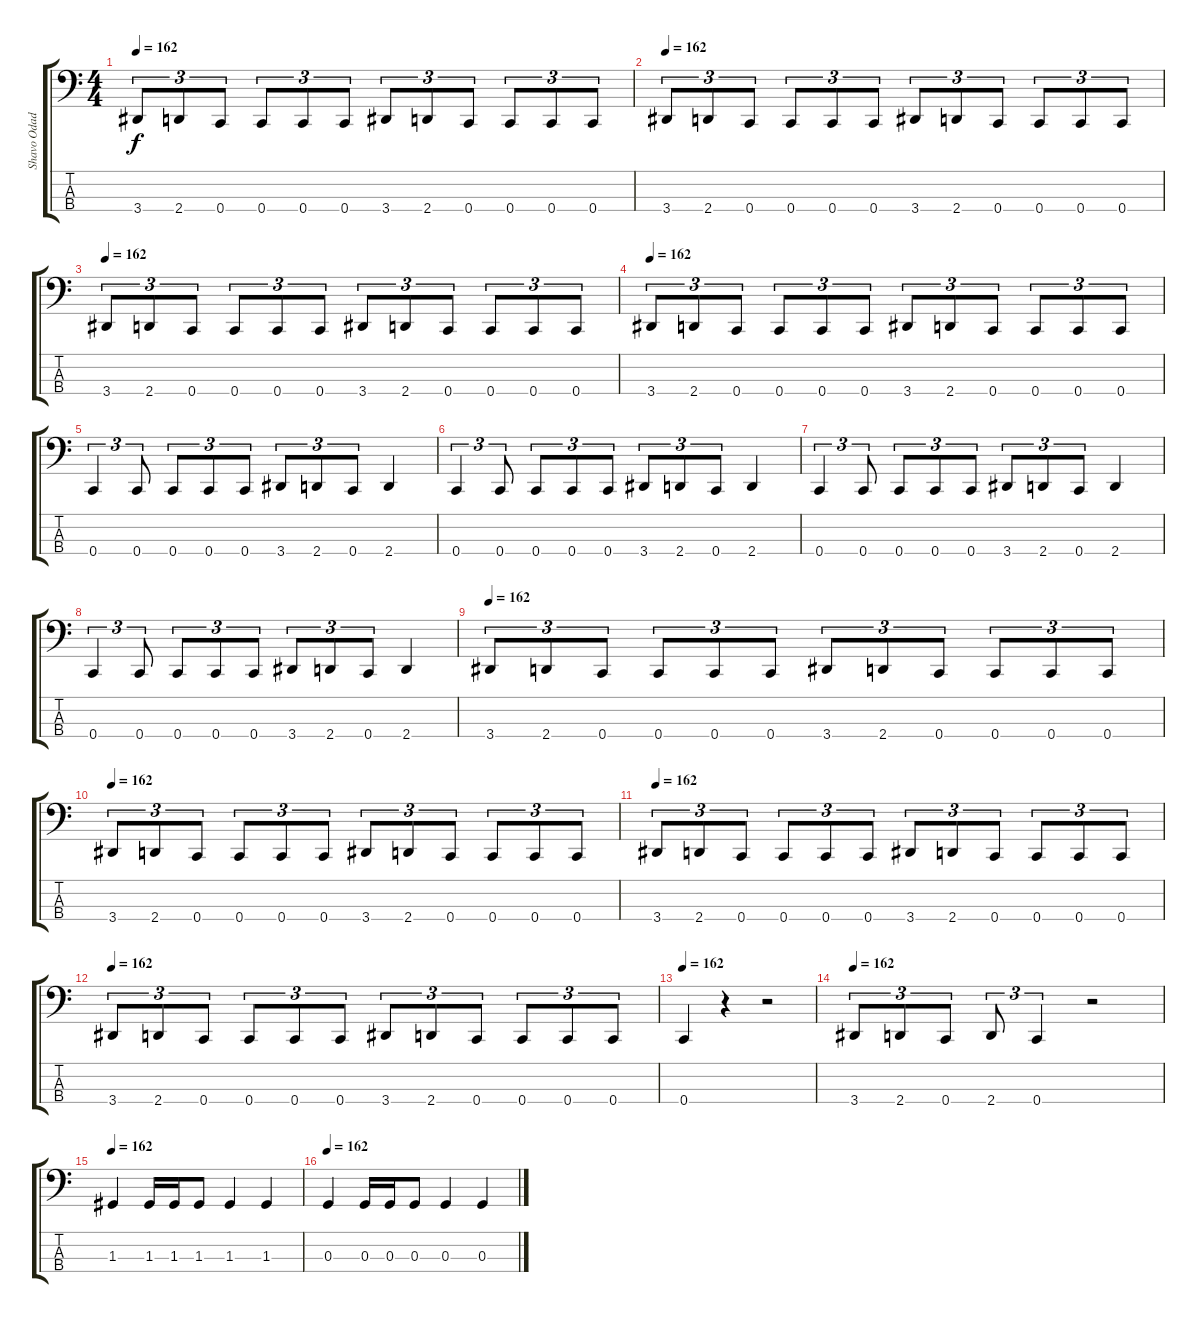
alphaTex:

\track ("Shavo Odadjian" "Shavo Odad") {instrument electricbassfinger}
\staff {score tabs}
\tuning (F2 C2 G1 C1) {hide}
\ts (4 4)
\tempo 162
\clef f4
\ks c
3.4.8{tu (3 2) dy f} 2.4.8{tu (3 2)} 0.4.8{tu (3 2)} 0.4.8{tu (3 2)} 0.4.8{tu (3 2)} 0.4.8{tu (3 2)} 3.4.8{tu (3 2)} 2.4.8{tu (3 2)} 0.4.8{tu (3 2)} 0.4.8{tu (3 2)} 0.4.8{tu (3 2)} 0.4.8{tu (3 2)} |
\tempo 162
3.4.8{tu (3 2)} 2.4.8{tu (3 2)} 0.4.8{tu (3 2)} 0.4.8{tu (3 2)} 0.4.8{tu (3 2)} 0.4.8{tu (3 2)} 3.4.8{tu (3 2)} 2.4.8{tu (3 2)} 0.4.8{tu (3 2)} 0.4.8{tu (3 2)} 0.4.8{tu (3 2)} 0.4.8{tu (3 2)} |
\tempo 162
3.4.8{tu (3 2)} 2.4.8{tu (3 2)} 0.4.8{tu (3 2)} 0.4.8{tu (3 2)} 0.4.8{tu (3 2)} 0.4.8{tu (3 2)} 3.4.8{tu (3 2)} 2.4.8{tu (3 2)} 0.4.8{tu (3 2)} 0.4.8{tu (3 2)} 0.4.8{tu (3 2)} 0.4.8{tu (3 2)} |
\tempo 162
3.4.8{tu (3 2)} 2.4.8{tu (3 2)} 0.4.8{tu (3 2)} 0.4.8{tu (3 2)} 0.4.8{tu (3 2)} 0.4.8{tu (3 2)} 3.4.8{tu (3 2)} 2.4.8{tu (3 2)} 0.4.8{tu (3 2)} 0.4.8{tu (3 2)} 0.4.8{tu (3 2)} 0.4.8{tu (3 2)} |
0.4.4{tu (3 2)} 0.4.8{tu (3 2)} 0.4.8{tu (3 2)} 0.4.8{tu (3 2)} 0.4.8{tu (3 2)} 3.4.8{tu (3 2)} 2.4.8{tu (3 2)} 0.4.8{tu (3 2)} 2.4.4 |
0.4.4{tu (3 2)} 0.4.8{tu (3 2)} 0.4.8{tu (3 2)} 0.4.8{tu (3 2)} 0.4.8{tu (3 2)} 3.4.8{tu (3 2)} 2.4.8{tu (3 2)} 0.4.8{tu (3 2)} 2.4.4 |
0.4.4{tu (3 2)} 0.4.8{tu (3 2)} 0.4.8{tu (3 2)} 0.4.8{tu (3 2)} 0.4.8{tu (3 2)} 3.4.8{tu (3 2)} 2.4.8{tu (3 2)} 0.4.8{tu (3 2)} 2.4.4 |
0.4.4{tu (3 2)} 0.4.8{tu (3 2)} 0.4.8{tu (3 2)} 0.4.8{tu (3 2)} 0.4.8{tu (3 2)} 3.4.8{tu (3 2)} 2.4.8{tu (3 2)} 0.4.8{tu (3 2)} 2.4.4 |
\tempo 162
3.4.8{tu (3 2)} 2.4.8{tu (3 2)} 0.4.8{tu (3 2)} 0.4.8{tu (3 2)} 0.4.8{tu (3 2)} 0.4.8{tu (3 2)} 3.4.8{tu (3 2)} 2.4.8{tu (3 2)} 0.4.8{tu (3 2)} 0.4.8{tu (3 2)} 0.4.8{tu (3 2)} 0.4.8{tu (3 2)} |
\tempo 162
3.4.8{tu (3 2)} 2.4.8{tu (3 2)} 0.4.8{tu (3 2)} 0.4.8{tu (3 2)} 0.4.8{tu (3 2)} 0.4.8{tu (3 2)} 3.4.8{tu (3 2)} 2.4.8{tu (3 2)} 0.4.8{tu (3 2)} 0.4.8{tu (3 2)} 0.4.8{tu (3 2)} 0.4.8{tu (3 2)} |
\tempo 162
3.4.8{tu (3 2)} 2.4.8{tu (3 2)} 0.4.8{tu (3 2)} 0.4.8{tu (3 2)} 0.4.8{tu (3 2)} 0.4.8{tu (3 2)} 3.4.8{tu (3 2)} 2.4.8{tu (3 2)} 0.4.8{tu (3 2)} 0.4.8{tu (3 2)} 0.4.8{tu (3 2)} 0.4.8{tu (3 2)} |
\tempo 162
3.4.8{tu (3 2)} 2.4.8{tu (3 2)} 0.4.8{tu (3 2)} 0.4.8{tu (3 2)} 0.4.8{tu (3 2)} 0.4.8{tu (3 2)} 3.4.8{tu (3 2)} 2.4.8{tu (3 2)} 0.4.8{tu (3 2)} 0.4.8{tu (3 2)} 0.4.8{tu (3 2)} 0.4.8{tu (3 2)} |
\tempo 162
0.4.4 r.4 r.2 |
\tempo 162
3.4.8{tu (3 2)} 2.4.8{tu (3 2)} 0.4.8{tu (3 2)} 2.4.8{tu (3 2)} 0.4.4{tu (3 2)} r.2 |
\tempo 162
1.3.4 1.3.16 1.3.16 1.3.8 1.3.4 1.3.4 |
\tempo 162
0.3.4 0.3.16 0.3.16 0.3.8 0.3.4 0.3.4
